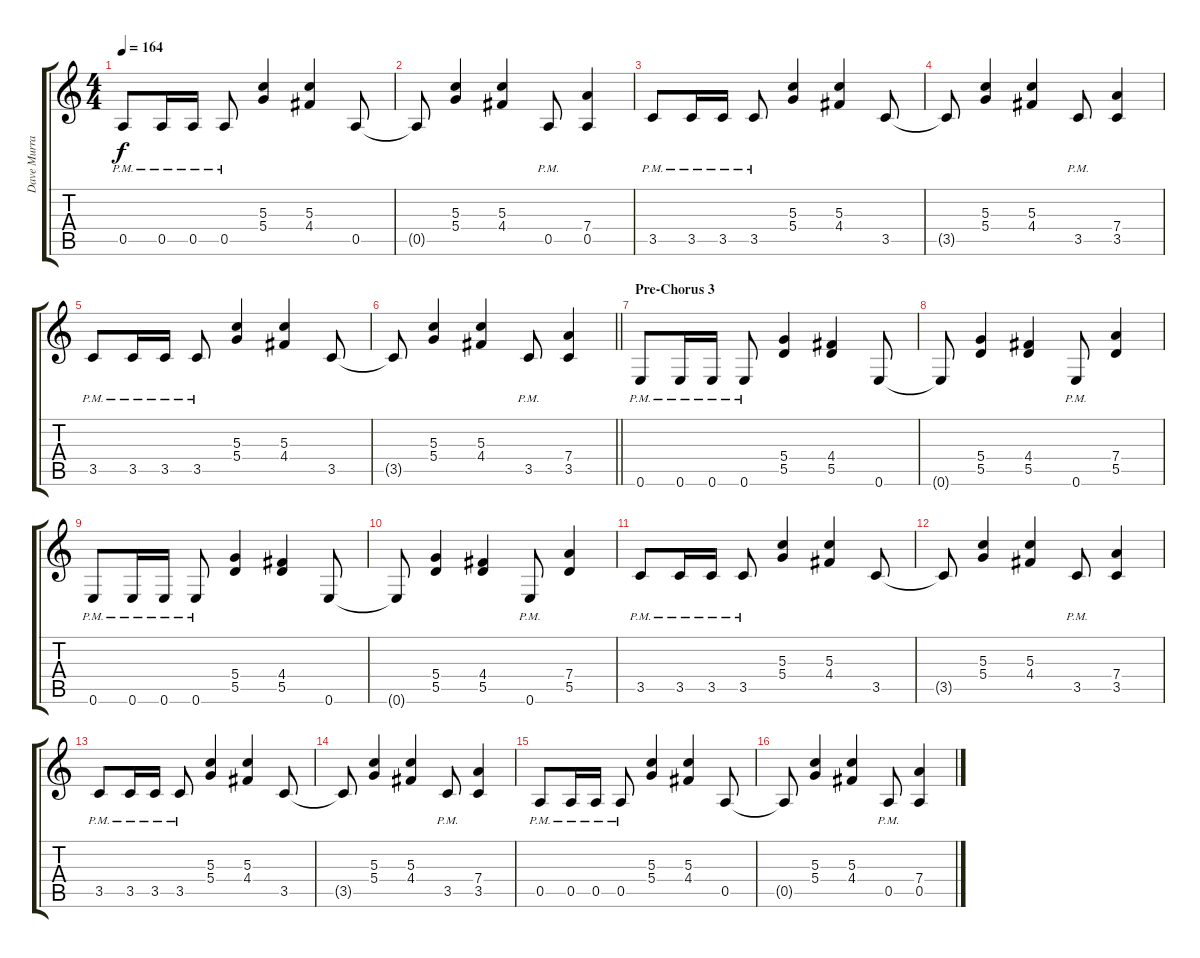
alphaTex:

\track ("Dave Murray" "Dave Murra") {instrument overdrivenguitar}
\staff {score tabs}
\tuning (E4 B3 G3 D3 A2 E2) {hide}
\ts (4 4)
\tempo 164
\clef g2
\ks c
0.5{pm}.8{dy f} 0.5{pm}.16 0.5{pm}.16 0.5{pm}.8 (5.3 5.4).4 (5.3 4.4).4 0.5.8 |
0.5{t}.8 (5.3 5.4).4 (5.3 4.4).4 0.5{pm}.8 (7.4 0.5).4 |
3.5{pm}.8 3.5{pm}.16 3.5{pm}.16 3.5{pm}.8 (5.3 5.4).4 (5.3 4.4).4 3.5.8 |
3.5{t}.8 (5.3 5.4).4 (5.3 4.4).4 3.5{pm}.8 (7.4 3.5).4 |
3.5{pm}.8 3.5{pm}.16 3.5{pm}.16 3.5{pm}.8 (5.3 5.4).4 (5.3 4.4).4 3.5.8 |
\barLineRight lightlight
3.5{t}.8 (5.3 5.4).4 (5.3 4.4).4 3.5{pm}.8 (7.4 3.5).4 |
\section ("" "Pre-Chorus 3")
0.6{pm}.8 0.6{pm}.16 0.6{pm}.16 0.6{pm}.8 (5.4 5.5).4 (4.4 5.5).4 0.6.8 |
0.6{t}.8 (5.4 5.5).4 (4.4 5.5).4 0.6{pm}.8 (7.4 5.5).4 |
0.6{pm}.8 0.6{pm}.16 0.6{pm}.16 0.6{pm}.8 (5.4 5.5).4 (4.4 5.5).4 0.6.8 |
0.6{t}.8 (5.4 5.5).4 (4.4 5.5).4 0.6{pm}.8 (7.4 5.5).4 |
3.5{pm}.8 3.5{pm}.16 3.5{pm}.16 3.5{pm}.8 (5.3 5.4).4 (5.3 4.4).4 3.5.8 |
3.5{t}.8 (5.3 5.4).4 (5.3 4.4).4 3.5{pm}.8 (7.4 3.5).4 |
3.5{pm}.8 3.5{pm}.16 3.5{pm}.16 3.5{pm}.8 (5.3 5.4).4 (5.3 4.4).4 3.5.8 |
3.5{t}.8 (5.3 5.4).4 (5.3 4.4).4 3.5{pm}.8 (7.4 3.5).4 |
0.5{pm}.8 0.5{pm}.16 0.5{pm}.16 0.5{pm}.8 (5.3 5.4).4 (5.3 4.4).4 0.5.8 |
0.5{t}.8 (5.3 5.4).4 (5.3 4.4).4 0.5{pm}.8 (7.4 0.5).4
